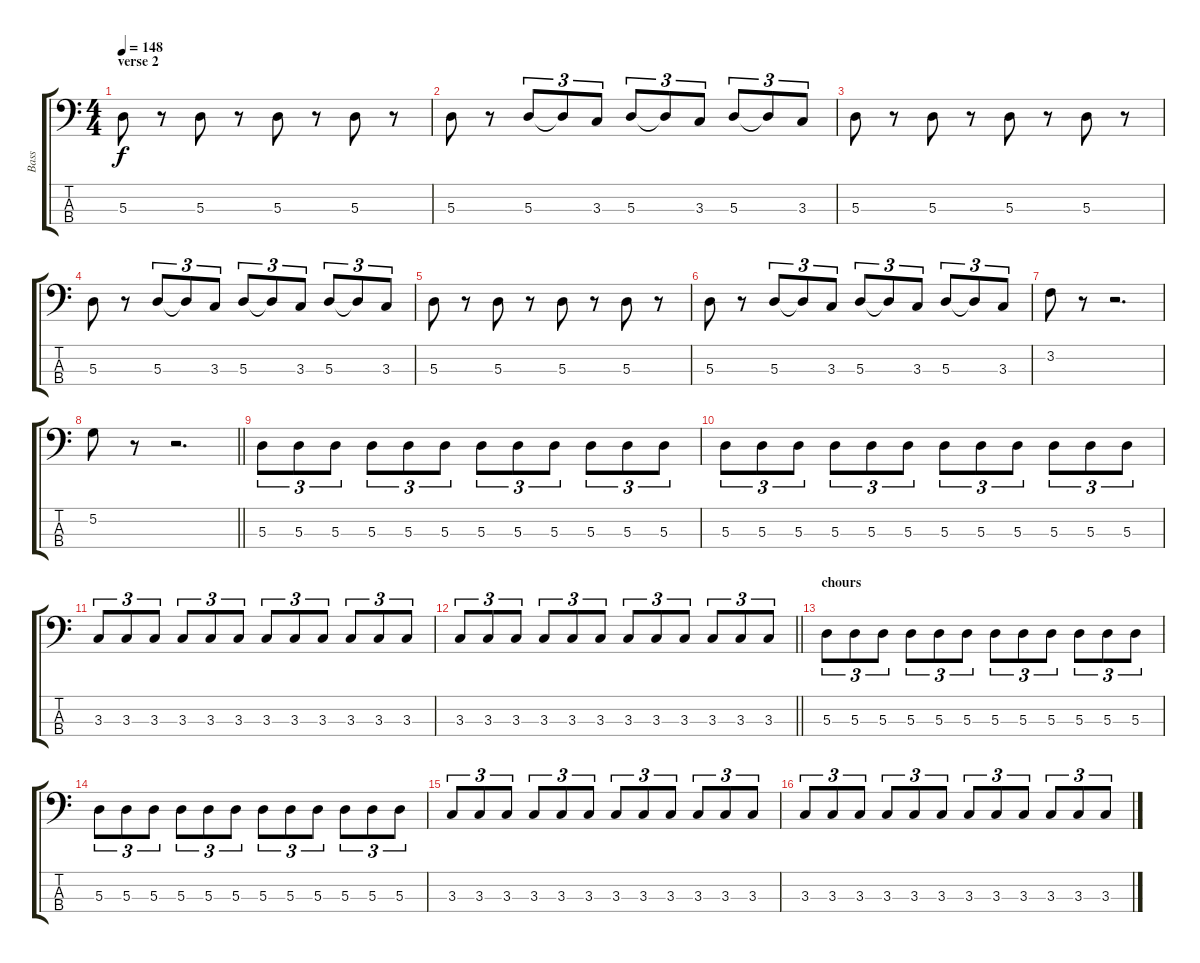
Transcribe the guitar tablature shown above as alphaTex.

\track ("Bass" "Bass") {instrument electricbassfinger}
\staff {score tabs}
\tuning (G2 D2 A1 E1) {hide}
\ts (4 4)
\section ("" "verse 2")
\tempo 148
\clef f4
\ks c
5.3.8{dy f} r.8 5.3.8 r.8 5.3.8 r.8 5.3.8 r.8 |
5.3.8 r.8 5.3.8{tu (3 2)} 5.3{t}.8{tu (3 2)} 3.3.8{tu (3 2)} 5.3.8{tu (3 2)} 5.3{t}.8{tu (3 2)} 3.3.8{tu (3 2)} 5.3.8{tu (3 2)} 5.3{t}.8{tu (3 2)} 3.3.8{tu (3 2)} |
5.3.8 r.8 5.3.8 r.8 5.3.8 r.8 5.3.8 r.8 |
5.3.8 r.8 5.3.8{tu (3 2)} 5.3{t}.8{tu (3 2)} 3.3.8{tu (3 2)} 5.3.8{tu (3 2)} 5.3{t}.8{tu (3 2)} 3.3.8{tu (3 2)} 5.3.8{tu (3 2)} 5.3{t}.8{tu (3 2)} 3.3.8{tu (3 2)} |
5.3.8 r.8 5.3.8 r.8 5.3.8 r.8 5.3.8 r.8 |
5.3.8 r.8 5.3.8{tu (3 2)} 5.3{t}.8{tu (3 2)} 3.3.8{tu (3 2)} 5.3.8{tu (3 2)} 5.3{t}.8{tu (3 2)} 3.3.8{tu (3 2)} 5.3.8{tu (3 2)} 5.3{t}.8{tu (3 2)} 3.3.8{tu (3 2)} |
3.2.8 r.8 r.2{d} |
\barLineRight lightlight
5.2.8 r.8 r.2{d} |
5.3.8{tu (3 2)} 5.3.8{tu (3 2)} 5.3.8{tu (3 2)} 5.3.8{tu (3 2)} 5.3.8{tu (3 2)} 5.3.8{tu (3 2)} 5.3.8{tu (3 2)} 5.3.8{tu (3 2)} 5.3.8{tu (3 2)} 5.3.8{tu (3 2)} 5.3.8{tu (3 2)} 5.3.8{tu (3 2)} |
5.3.8{tu (3 2)} 5.3.8{tu (3 2)} 5.3.8{tu (3 2)} 5.3.8{tu (3 2)} 5.3.8{tu (3 2)} 5.3.8{tu (3 2)} 5.3.8{tu (3 2)} 5.3.8{tu (3 2)} 5.3.8{tu (3 2)} 5.3.8{tu (3 2)} 5.3.8{tu (3 2)} 5.3.8{tu (3 2)} |
3.3.8{tu (3 2)} 3.3.8{tu (3 2)} 3.3.8{tu (3 2)} 3.3.8{tu (3 2)} 3.3.8{tu (3 2)} 3.3.8{tu (3 2)} 3.3.8{tu (3 2)} 3.3.8{tu (3 2)} 3.3.8{tu (3 2)} 3.3.8{tu (3 2)} 3.3.8{tu (3 2)} 3.3.8{tu (3 2)} |
\barLineRight lightlight
3.3.8{tu (3 2)} 3.3.8{tu (3 2)} 3.3.8{tu (3 2)} 3.3.8{tu (3 2)} 3.3.8{tu (3 2)} 3.3.8{tu (3 2)} 3.3.8{tu (3 2)} 3.3.8{tu (3 2)} 3.3.8{tu (3 2)} 3.3.8{tu (3 2)} 3.3.8{tu (3 2)} 3.3.8{tu (3 2)} |
\section ("" "chours")
5.3.8{tu (3 2)} 5.3.8{tu (3 2)} 5.3.8{tu (3 2)} 5.3.8{tu (3 2)} 5.3.8{tu (3 2)} 5.3.8{tu (3 2)} 5.3.8{tu (3 2)} 5.3.8{tu (3 2)} 5.3.8{tu (3 2)} 5.3.8{tu (3 2)} 5.3.8{tu (3 2)} 5.3.8{tu (3 2)} |
5.3.8{tu (3 2)} 5.3.8{tu (3 2)} 5.3.8{tu (3 2)} 5.3.8{tu (3 2)} 5.3.8{tu (3 2)} 5.3.8{tu (3 2)} 5.3.8{tu (3 2)} 5.3.8{tu (3 2)} 5.3.8{tu (3 2)} 5.3.8{tu (3 2)} 5.3.8{tu (3 2)} 5.3.8{tu (3 2)} |
3.3.8{tu (3 2)} 3.3.8{tu (3 2)} 3.3.8{tu (3 2)} 3.3.8{tu (3 2)} 3.3.8{tu (3 2)} 3.3.8{tu (3 2)} 3.3.8{tu (3 2)} 3.3.8{tu (3 2)} 3.3.8{tu (3 2)} 3.3.8{tu (3 2)} 3.3.8{tu (3 2)} 3.3.8{tu (3 2)} |
3.3.8{tu (3 2)} 3.3.8{tu (3 2)} 3.3.8{tu (3 2)} 3.3.8{tu (3 2)} 3.3.8{tu (3 2)} 3.3.8{tu (3 2)} 3.3.8{tu (3 2)} 3.3.8{tu (3 2)} 3.3.8{tu (3 2)} 3.3.8{tu (3 2)} 3.3.8{tu (3 2)} 3.3.8{tu (3 2)}
